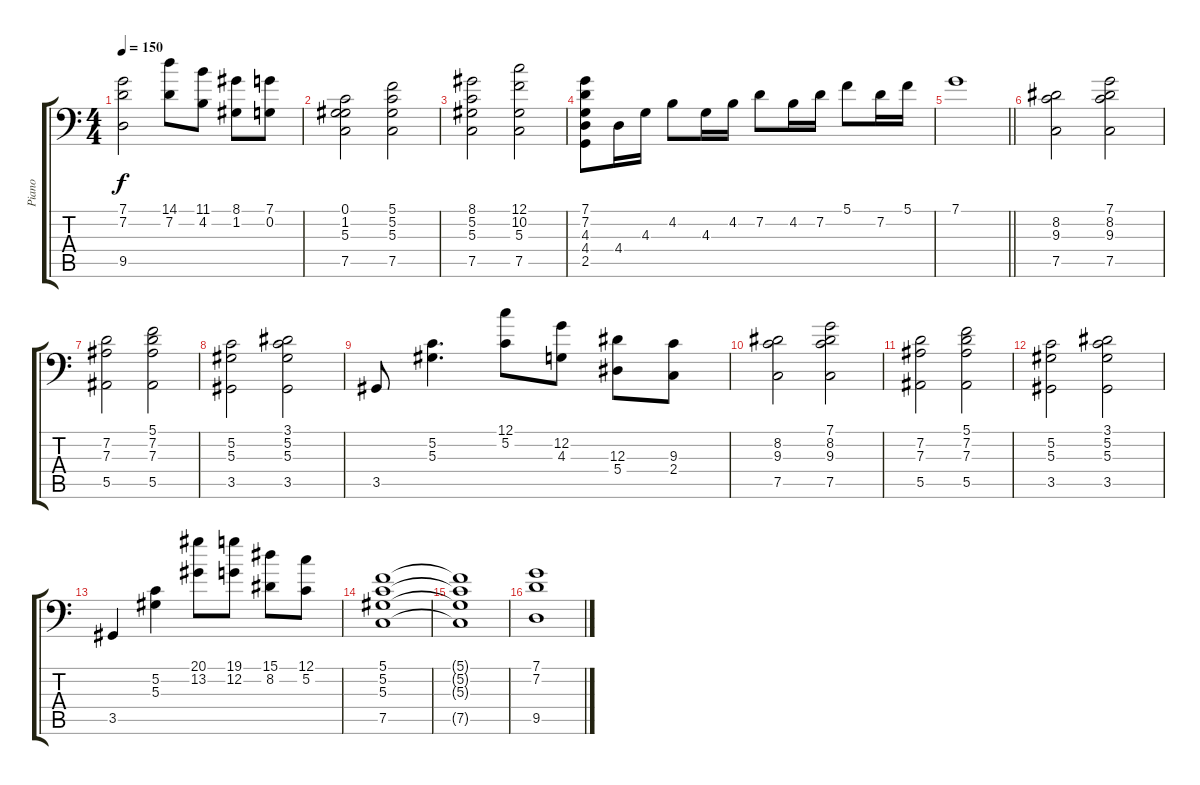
\track ("Piano" "Piano") {instrument acousticgrandpiano}
\staff {score tabs}
\tuning (C4 G3 Eb3 Bb2 F2 Bb1) {hide}
\ts (4 4)
\tempo 150
\clef f4
\ks c
(7.1 7.2 9.5).2{dy f} (14.1 7.2).8 (11.1 4.2).8 (8.1 1.2).8 (7.1 0.2).8 |
(0.1 1.2 5.3 7.5).2 (5.1 5.2 5.3 7.5).2 |
(8.1 5.2 5.3 7.5).2 (12.1 10.2 5.3 7.5).2 |
(7.1 7.2 4.3 4.4 2.5).8 4.4.16 4.3.16 4.2.8 4.3.16 4.2.16 7.2.8 4.2.16 7.2.16 5.1.8 7.2.16 5.1.16 |
\barLineRight lightlight
7.1.1 |
(8.2 9.3 7.5).2 (7.1 8.2 9.3 7.5).2 |
(7.2 7.3 5.5).2 (5.1 7.2 7.3 5.5).2 |
(5.2 5.3 3.5).2 (3.1 5.2 5.3 3.5).2 |
3.5.8 (5.2 5.3).4{d} (12.1 5.2).8 (12.2 4.3).8 (12.3 5.4).8 (9.3 2.4).8 |
(8.2 9.3 7.5).2 (7.1 8.2 9.3 7.5).2 |
(7.2 7.3 5.5).2 (5.1 7.2 7.3 5.5).2 |
(5.2 5.3 3.5).2 (3.1 5.2 5.3 3.5).2 |
3.5.4 (5.2 5.3).4 (20.1 13.2).8 (19.1 12.2).8 (15.1 8.2).8 (12.1 5.2).8 |
(5.1 5.2 5.3 7.5).1 |
(5.1{t} 5.2{t} 5.3{t} 7.5{t}).1 |
(7.1 7.2 9.5).1
